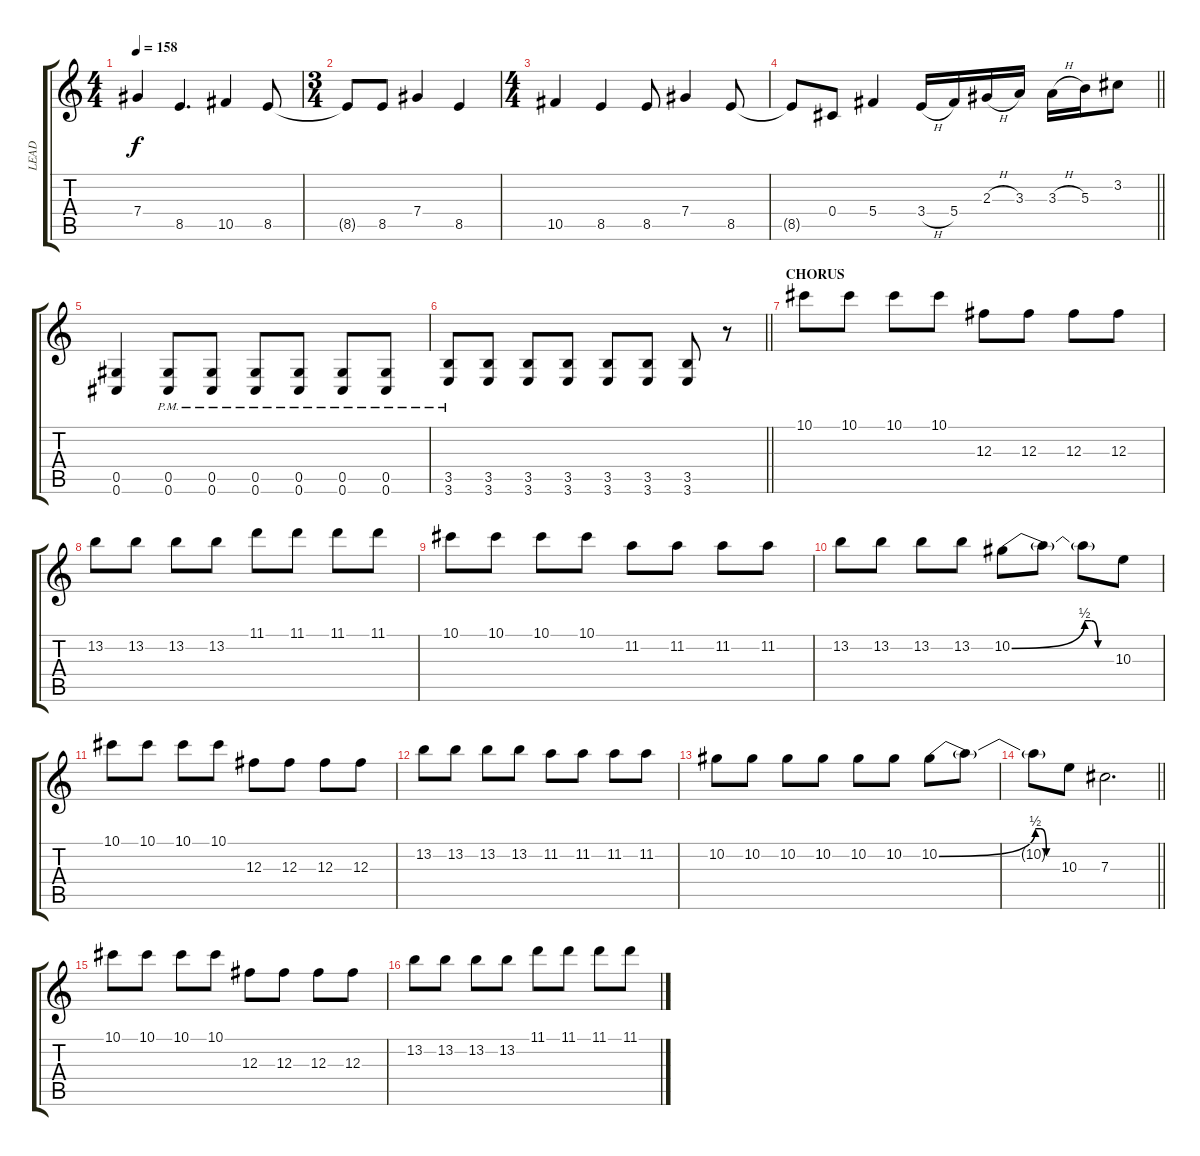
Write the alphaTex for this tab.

\track ("LEAD" "LEAD") {instrument distortionguitar}
\staff {score tabs}
\tuning (Eb4 Bb3 Gb3 Db3 Ab2 Db2) {hide}
\ts (4 4)
\tempo 158
\clef g2
\ks c
7.4.4{dy f} 8.5.4{d} 10.5.4 8.5.8 |
\ts (3 4)
8.5{t}.8 8.5.8 7.4.4 8.5.4 |
\ts (4 4)
10.5.4 8.5.4 8.5.8 7.4.4 8.5.8 |
\barLineRight lightlight
8.5{t}.8 0.4.8 5.4.4 3.4{h}.16 5.4.16 2.3{h}.16 3.3.16 3.3{h}.16 5.3.16 3.2.8 |
\section ("" "")
(0.5 0.6).4 (0.5{pm} 0.6{pm}).8 (0.5{pm} 0.6{pm}).8 (0.5{pm} 0.6{pm}).8 (0.5{pm} 0.6{pm}).8 (0.5{pm} 0.6{pm}).8 (0.5{pm} 0.6{pm}).8 |
\barLineRight lightlight
(3.5{pm} 3.6{pm}).8 (3.5 3.6).8 (3.5 3.6).8 (3.5 3.6).8 (3.5 3.6).8 (3.5 3.6).8 (3.5 3.6).8 r.8 |
\section ("" "CHORUS")
10.1.8 10.1.8 10.1.8 10.1.8 12.3.8 12.3.8 12.3.8 12.3.8 |
13.2.8 13.2.8 13.2.8 13.2.8 11.1.8 11.1.8 11.1.8 11.1.8 |
10.1.8 10.1.8 10.1.8 10.1.8 11.2.8 11.2.8 11.2.8 11.2.8 |
13.2.8 13.2.8 13.2.8 13.2.8 10.2{be (bend 0 0 60 2)}.8 10.2{t}.8 10.2{be (custom 0 2 15 2 30 0 60 0) t}.8 10.3.8 |
10.1.8 10.1.8 10.1.8 10.1.8 12.3.8 12.3.8 12.3.8 12.3.8 |
13.2.8 13.2.8 13.2.8 13.2.8 11.2.8 11.2.8 11.2.8 11.2.8 |
10.2.8 10.2.8 10.2.8 10.2.8 10.2.8 10.2.8 10.2{be (bend 0 0 60 2)}.8 10.2{t}.8 |
\barLineRight lightlight
10.2{be (custom 0 2 15 2 30 0 60 0) t}.8 10.3.8 7.3.2{d} |
\section ("" "")
10.1.8 10.1.8 10.1.8 10.1.8 12.3.8 12.3.8 12.3.8 12.3.8 |
13.2.8 13.2.8 13.2.8 13.2.8 11.1.8 11.1.8 11.1.8 11.1.8
